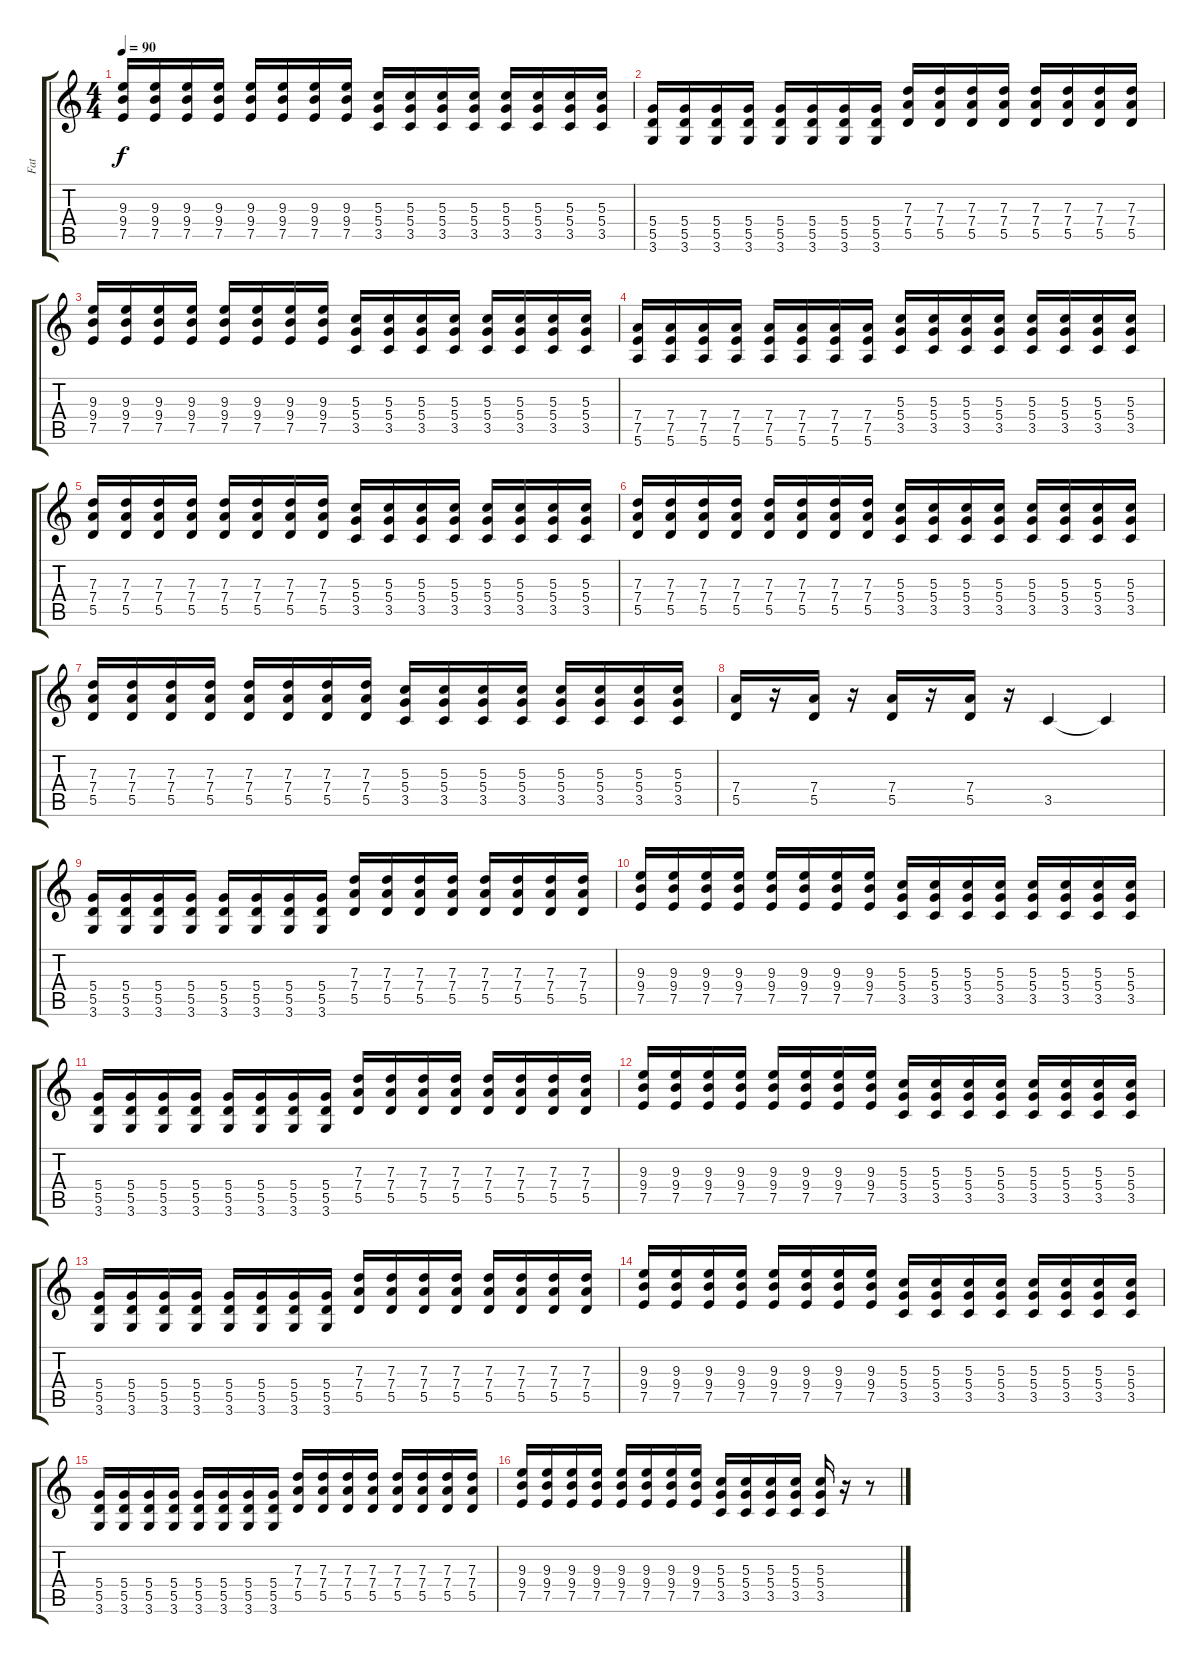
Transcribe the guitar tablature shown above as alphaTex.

\track ("Fat" "Fat") {instrument distortionguitar}
\staff {score tabs}
\tuning (E4 B3 G3 D3 A2 E2) {hide}
\ts (4 4)
\tempo 90
\clef g2
\ks c
(9.3 9.4 7.5).16{dy f} (9.3 9.4 7.5).16 (9.3 9.4 7.5).16 (9.3 9.4 7.5).16 (9.3 9.4 7.5).16 (9.3 9.4 7.5).16 (9.3 9.4 7.5).16 (9.3 9.4 7.5).16 (5.3 5.4 3.5).16 (5.3 5.4 3.5).16 (5.3 5.4 3.5).16 (5.3 5.4 3.5).16 (5.3 5.4 3.5).16 (5.3 5.4 3.5).16 (5.3 5.4 3.5).16 (5.3 5.4 3.5).16 |
(5.4 5.5 3.6).16 (5.4 5.5 3.6).16 (5.4 5.5 3.6).16 (5.4 5.5 3.6).16 (5.4 5.5 3.6).16 (5.4 5.5 3.6).16 (5.4 5.5 3.6).16 (5.4 5.5 3.6).16 (7.3 7.4 5.5).16 (7.3 7.4 5.5).16 (7.3 7.4 5.5).16 (7.3 7.4 5.5).16 (7.3 7.4 5.5).16 (7.3 7.4 5.5).16 (7.3 7.4 5.5).16 (7.3 7.4 5.5).16 |
(9.3 9.4 7.5).16 (9.3 9.4 7.5).16 (9.3 9.4 7.5).16 (9.3 9.4 7.5).16 (9.3 9.4 7.5).16 (9.3 9.4 7.5).16 (9.3 9.4 7.5).16 (9.3 9.4 7.5).16 (5.3 5.4 3.5).16 (5.3 5.4 3.5).16 (5.3 5.4 3.5).16 (5.3 5.4 3.5).16 (5.3 5.4 3.5).16 (5.3 5.4 3.5).16 (5.3 5.4 3.5).16 (5.3 5.4 3.5).16 |
(7.4 7.5 5.6).16 (7.4 7.5 5.6).16 (7.4 7.5 5.6).16 (7.4 7.5 5.6).16 (7.4 7.5 5.6).16 (7.4 7.5 5.6).16 (7.4 7.5 5.6).16 (7.4 7.5 5.6).16 (5.3 5.4 3.5).16 (5.3 5.4 3.5).16 (5.3 5.4 3.5).16 (5.3 5.4 3.5).16 (5.3 5.4 3.5).16 (5.3 5.4 3.5).16 (5.3 5.4 3.5).16 (5.3 5.4 3.5).16 |
(7.3 7.4 5.5).16 (7.3 7.4 5.5).16 (7.3 7.4 5.5).16 (7.3 7.4 5.5).16 (7.3 7.4 5.5).16 (7.3 7.4 5.5).16 (7.3 7.4 5.5).16 (7.3 7.4 5.5).16 (5.3 5.4 3.5).16 (5.3 5.4 3.5).16 (5.3 5.4 3.5).16 (5.3 5.4 3.5).16 (5.3 5.4 3.5).16 (5.3 5.4 3.5).16 (5.3 5.4 3.5).16 (5.3 5.4 3.5).16 |
(7.3 7.4 5.5).16 (7.3 7.4 5.5).16 (7.3 7.4 5.5).16 (7.3 7.4 5.5).16 (7.3 7.4 5.5).16 (7.3 7.4 5.5).16 (7.3 7.4 5.5).16 (7.3 7.4 5.5).16 (5.3 5.4 3.5).16 (5.3 5.4 3.5).16 (5.3 5.4 3.5).16 (5.3 5.4 3.5).16 (5.3 5.4 3.5).16 (5.3 5.4 3.5).16 (5.3 5.4 3.5).16 (5.3 5.4 3.5).16 |
(7.3 7.4 5.5).16 (7.3 7.4 5.5).16 (7.3 7.4 5.5).16 (7.3 7.4 5.5).16 (7.3 7.4 5.5).16 (7.3 7.4 5.5).16 (7.3 7.4 5.5).16 (7.3 7.4 5.5).16 (5.3 5.4 3.5).16 (5.3 5.4 3.5).16 (5.3 5.4 3.5).16 (5.3 5.4 3.5).16 (5.3 5.4 3.5).16 (5.3 5.4 3.5).16 (5.3 5.4 3.5).16 (5.3 5.4 3.5).16 |
(7.4 5.5).16 r.16 (7.4 5.5).16 r.16 (7.4 5.5).16 r.16 (7.4 5.5).16 r.16 3.5.4 3.5{t}.4 |
(5.4 5.5 3.6).16{instrument electricguitarmuted} (5.4 5.5 3.6).16 (5.4 5.5 3.6).16 (5.4 5.5 3.6).16 (5.4 5.5 3.6).16 (5.4 5.5 3.6).16 (5.4 5.5 3.6).16 (5.4 5.5 3.6).16 (7.3 7.4 5.5).16 (7.3 7.4 5.5).16 (7.3 7.4 5.5).16 (7.3 7.4 5.5).16 (7.3 7.4 5.5).16 (7.3 7.4 5.5).16 (7.3 7.4 5.5).16 (7.3 7.4 5.5).16 |
(9.3 9.4 7.5).16 (9.3 9.4 7.5).16 (9.3 9.4 7.5).16 (9.3 9.4 7.5).16 (9.3 9.4 7.5).16 (9.3 9.4 7.5).16 (9.3 9.4 7.5).16 (9.3 9.4 7.5).16 (5.3 5.4 3.5).16 (5.3 5.4 3.5).16 (5.3 5.4 3.5).16 (5.3 5.4 3.5).16 (5.3 5.4 3.5).16 (5.3 5.4 3.5).16 (5.3 5.4 3.5).16 (5.3 5.4 3.5).16 |
(5.4 5.5 3.6).16 (5.4 5.5 3.6).16 (5.4 5.5 3.6).16 (5.4 5.5 3.6).16 (5.4 5.5 3.6).16 (5.4 5.5 3.6).16 (5.4 5.5 3.6).16 (5.4 5.5 3.6).16 (7.3 7.4 5.5).16 (7.3 7.4 5.5).16 (7.3 7.4 5.5).16 (7.3 7.4 5.5).16 (7.3 7.4 5.5).16 (7.3 7.4 5.5).16 (7.3 7.4 5.5).16 (7.3 7.4 5.5).16 |
(9.3 9.4 7.5).16 (9.3 9.4 7.5).16 (9.3 9.4 7.5).16 (9.3 9.4 7.5).16 (9.3 9.4 7.5).16 (9.3 9.4 7.5).16 (9.3 9.4 7.5).16 (9.3 9.4 7.5).16 (5.3 5.4 3.5).16 (5.3 5.4 3.5).16 (5.3 5.4 3.5).16 (5.3 5.4 3.5).16 (5.3 5.4 3.5).16 (5.3 5.4 3.5).16 (5.3 5.4 3.5).16 (5.3 5.4 3.5).16 |
(5.4 5.5 3.6).16 (5.4 5.5 3.6).16 (5.4 5.5 3.6).16 (5.4 5.5 3.6).16 (5.4 5.5 3.6).16 (5.4 5.5 3.6).16 (5.4 5.5 3.6).16 (5.4 5.5 3.6).16 (7.3 7.4 5.5).16 (7.3 7.4 5.5).16 (7.3 7.4 5.5).16 (7.3 7.4 5.5).16 (7.3 7.4 5.5).16 (7.3 7.4 5.5).16 (7.3 7.4 5.5).16 (7.3 7.4 5.5).16 |
(9.3 9.4 7.5).16 (9.3 9.4 7.5).16 (9.3 9.4 7.5).16 (9.3 9.4 7.5).16 (9.3 9.4 7.5).16 (9.3 9.4 7.5).16 (9.3 9.4 7.5).16 (9.3 9.4 7.5).16 (5.3 5.4 3.5).16 (5.3 5.4 3.5).16 (5.3 5.4 3.5).16 (5.3 5.4 3.5).16 (5.3 5.4 3.5).16 (5.3 5.4 3.5).16 (5.3 5.4 3.5).16 (5.3 5.4 3.5).16 |
(5.4 5.5 3.6).16 (5.4 5.5 3.6).16 (5.4 5.5 3.6).16 (5.4 5.5 3.6).16 (5.4 5.5 3.6).16 (5.4 5.5 3.6).16 (5.4 5.5 3.6).16 (5.4 5.5 3.6).16 (7.3 7.4 5.5).16 (7.3 7.4 5.5).16 (7.3 7.4 5.5).16 (7.3 7.4 5.5).16 (7.3 7.4 5.5).16 (7.3 7.4 5.5).16 (7.3 7.4 5.5).16 (7.3 7.4 5.5).16 |
(9.3 9.4 7.5).16 (9.3 9.4 7.5).16 (9.3 9.4 7.5).16 (9.3 9.4 7.5).16 (9.3 9.4 7.5).16 (9.3 9.4 7.5).16 (9.3 9.4 7.5).16 (9.3 9.4 7.5).16 (5.3 5.4 3.5).16 (5.3 5.4 3.5).16 (5.3 5.4 3.5).16 (5.3 5.4 3.5).16 (5.3 5.4 3.5).16 r.16 r.8
